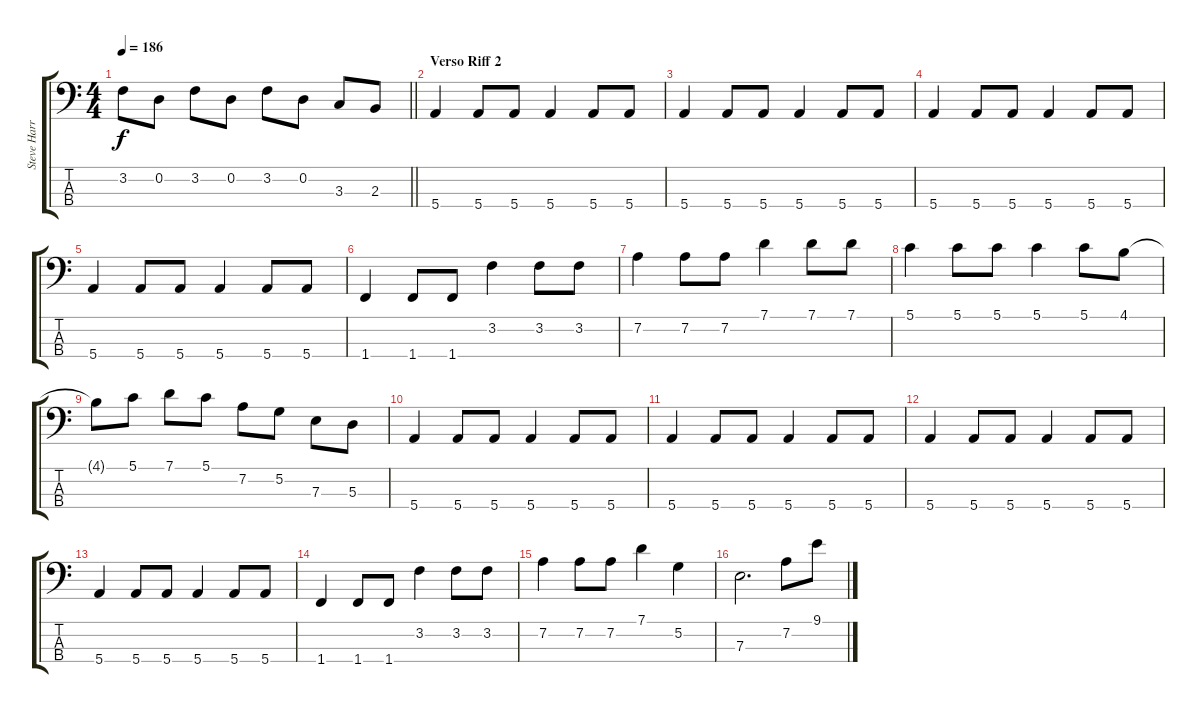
\track ("Steve Harris" "Steve Harr") {instrument electricbassfinger}
\staff {score tabs}
\tuning (G2 D2 A1 E1) {hide}
\ts (4 4)
\tempo 186
\clef f4
\barLineRight lightlight
\ks c
3.2.8{dy f} 0.2.8 3.2.8 0.2.8 3.2.8 0.2.8 3.3.8 2.3.8 |
\section ("" "Verso Riff 2")
5.4.4 5.4.8 5.4.8 5.4.4 5.4.8 5.4.8 |
5.4.4 5.4.8 5.4.8 5.4.4 5.4.8 5.4.8 |
5.4.4 5.4.8 5.4.8 5.4.4 5.4.8 5.4.8 |
5.4.4 5.4.8 5.4.8 5.4.4 5.4.8 5.4.8 |
1.4.4 1.4.8 1.4.8 3.2.4 3.2.8 3.2.8 |
7.2.4 7.2.8 7.2.8 7.1.4 7.1.8 7.1.8 |
5.1.4 5.1.8 5.1.8 5.1.4 5.1.8 4.1.8 |
4.1{t}.8 5.1.8 7.1.8 5.1.8 7.2.8 5.2.8 7.3.8 5.3.8 |
5.4.4 5.4.8 5.4.8 5.4.4 5.4.8 5.4.8 |
5.4.4 5.4.8 5.4.8 5.4.4 5.4.8 5.4.8 |
5.4.4 5.4.8 5.4.8 5.4.4 5.4.8 5.4.8 |
5.4.4 5.4.8 5.4.8 5.4.4 5.4.8 5.4.8 |
1.4.4 1.4.8 1.4.8 3.2.4 3.2.8 3.2.8 |
7.2.4 7.2.8 7.2.8 7.1.4 5.2.4 |
7.3.2{d} 7.2.8 9.1.8
